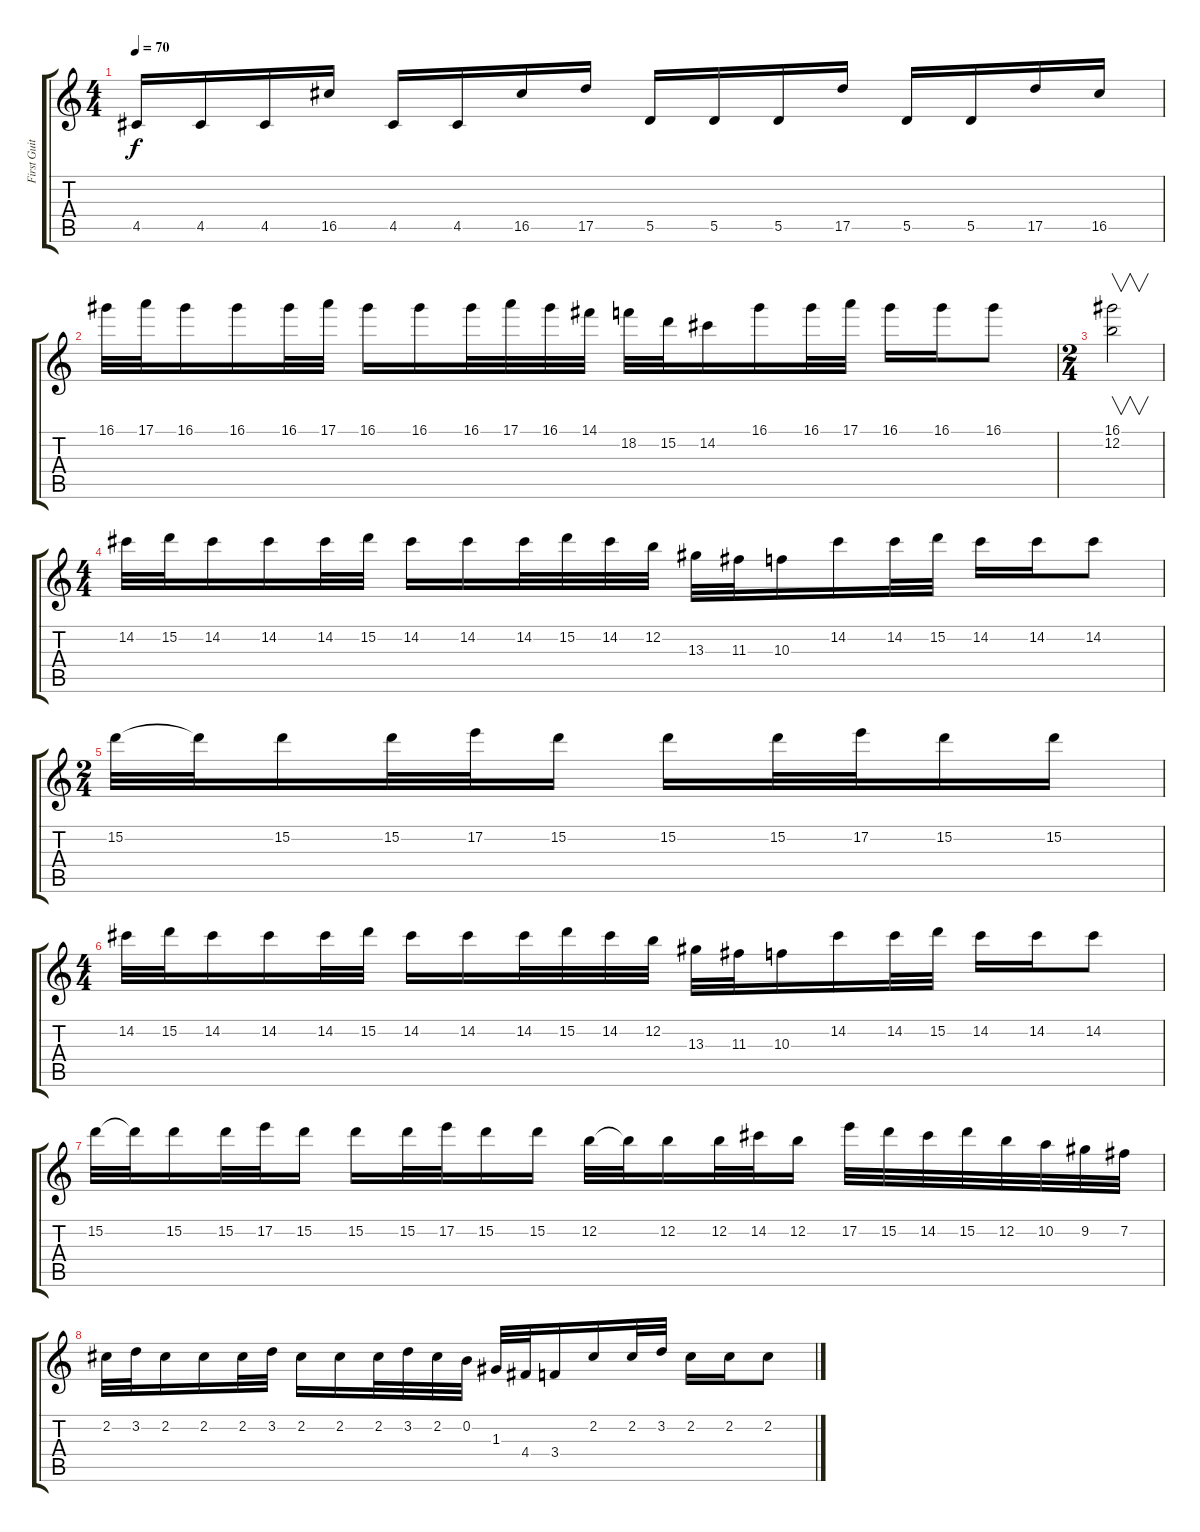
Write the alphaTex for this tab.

\track ("First Guitar" "First Guit") {instrument overdrivenguitar}
\staff {score tabs}
\tuning (E4 B3 G3 D3 A2 E2) {hide}
\ts (4 4)
\tempo 70
\clef g2
\ks c
4.5.16{dy f} 4.5.16 4.5.16 16.5.16 4.5.16 4.5.16 16.5.16 17.5.16 5.5.16 5.5.16 5.5.16 17.5.16 5.5.16 5.5.16 17.5.16 16.5.16 |
16.1.32 17.1.32 16.1.16 16.1.16 16.1.32 17.1.32 16.1.16 16.1.16 16.1.32 17.1.32 16.1.32 14.1.32 18.2.32 15.2.32 14.2.16 16.1.16 16.1.32 17.1.32 16.1.16 16.1.16 16.1.8 |
\ts (2 4)
(16.1 12.2).2{v} |
\ts (4 4)
14.2.32 15.2.32 14.2.16 14.2.16 14.2.32 15.2.32 14.2.16 14.2.16 14.2.32 15.2.32 14.2.32 12.2.32 13.3.32 11.3.32 10.3.16 14.2.16 14.2.32 15.2.32 14.2.16 14.2.16 14.2.8 |
\ts (2 4)
15.2.32 15.2{t}.32 15.2.16 15.2.32 17.2.32 15.2.16 15.2.16 15.2.32 17.2.32 15.2.16 15.2.16 |
\ts (4 4)
14.2.32 15.2.32 14.2.16 14.2.16 14.2.32 15.2.32 14.2.16 14.2.16 14.2.32 15.2.32 14.2.32 12.2.32 13.3.32 11.3.32 10.3.16 14.2.16 14.2.32 15.2.32 14.2.16 14.2.16 14.2.8 |
15.2.32 15.2{t}.32 15.2.16 15.2.32 17.2.32 15.2.16 15.2.16 15.2.32 17.2.32 15.2.16 15.2.16 12.2.32 12.2{t}.32 12.2.16 12.2.32 14.2.32 12.2.16 17.2.32 15.2.32 14.2.32 15.2.32 12.2.32 10.2.32 9.2.32 7.2.32 |
2.2.32 3.2.32 2.2.16 2.2.16 2.2.32 3.2.32 2.2.16 2.2.16 2.2.32 3.2.32 2.2.32 0.2.32 1.3.32 4.4.32 3.4.16 2.2.16 2.2.32 3.2.32 2.2.16 2.2.16 2.2.8
